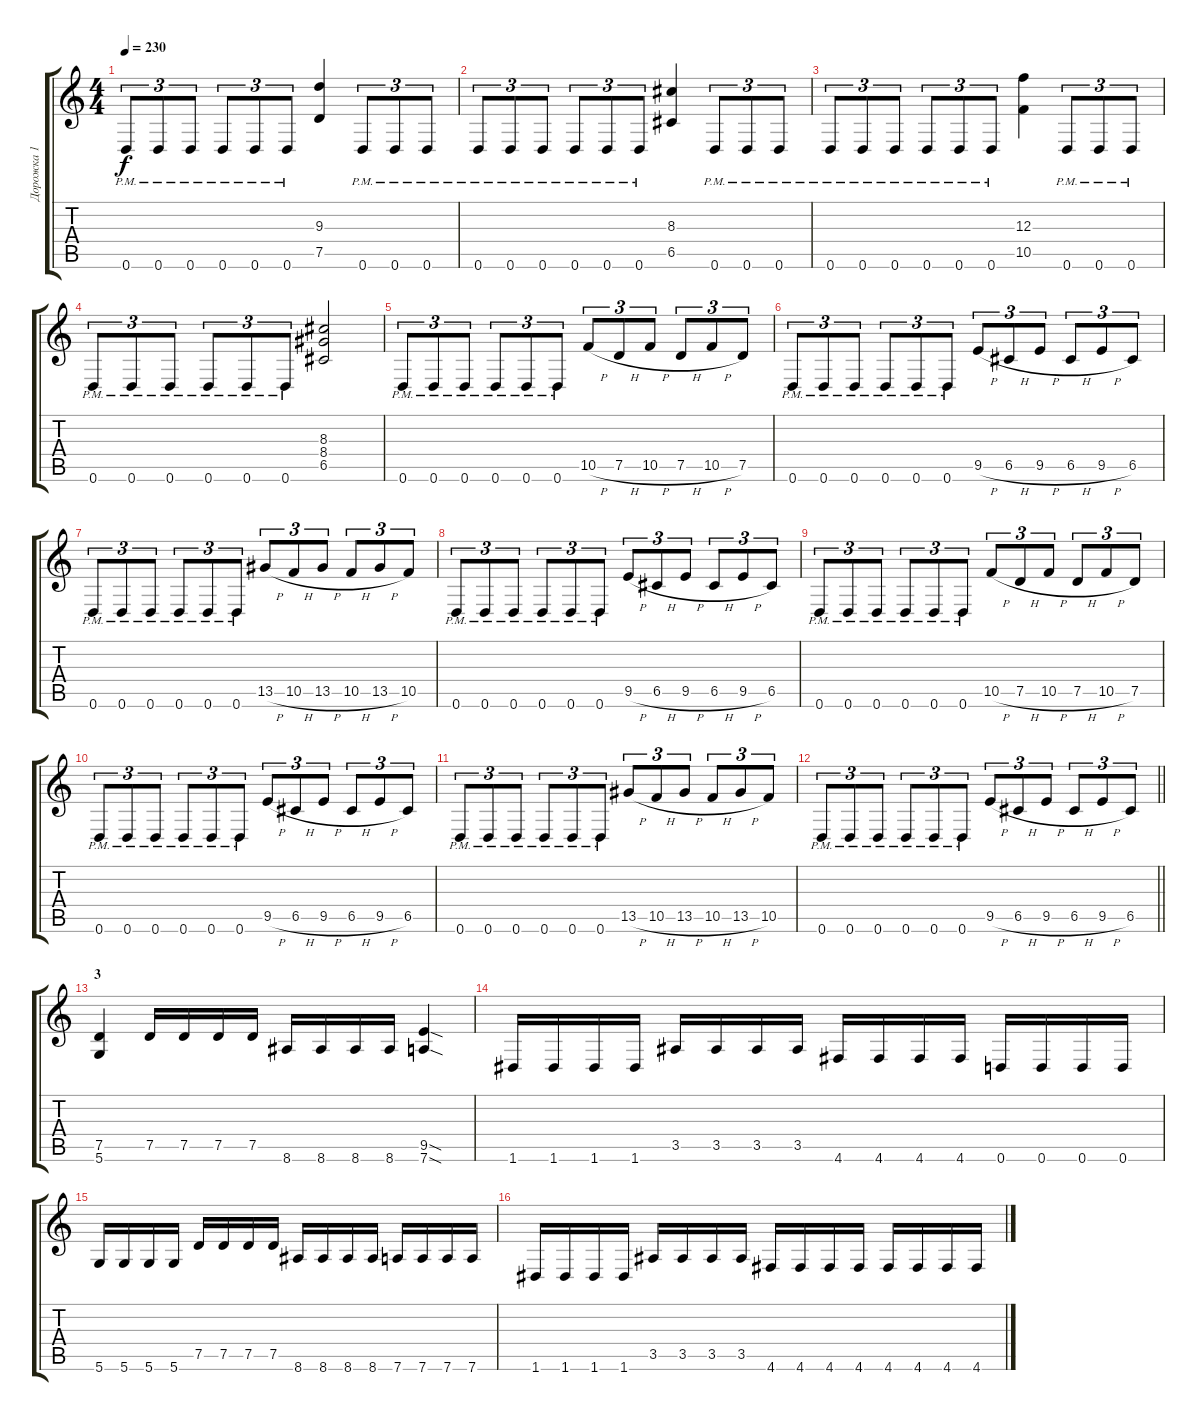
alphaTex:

\track ("Дорожка 1" "Дорожка 1") {instrument distortionguitar}
\staff {score tabs}
\tuning (D4 A3 F3 C3 G2 D2) {hide}
\ts (4 4)
\tempo 230
\clef g2
\ks c
0.6{pm}.8{tu (3 2) dy f} 0.6{pm}.8{tu (3 2)} 0.6{pm}.8{tu (3 2)} 0.6{pm}.8{tu (3 2)} 0.6{pm}.8{tu (3 2)} 0.6{pm}.8{tu (3 2)} (9.3 7.5).4 0.6{pm}.8{tu (3 2)} 0.6{pm}.8{tu (3 2)} 0.6{pm}.8{tu (3 2)} |
0.6{pm}.8{tu (3 2)} 0.6{pm}.8{tu (3 2)} 0.6{pm}.8{tu (3 2)} 0.6{pm}.8{tu (3 2)} 0.6{pm}.8{tu (3 2)} 0.6{pm}.8{tu (3 2)} (8.3 6.5).4 0.6{pm}.8{tu (3 2)} 0.6{pm}.8{tu (3 2)} 0.6{pm}.8{tu (3 2)} |
0.6{pm}.8{tu (3 2)} 0.6{pm}.8{tu (3 2)} 0.6{pm}.8{tu (3 2)} 0.6{pm}.8{tu (3 2)} 0.6{pm}.8{tu (3 2)} 0.6{pm}.8{tu (3 2)} (12.3 10.5).4 0.6{pm}.8{tu (3 2)} 0.6{pm}.8{tu (3 2)} 0.6{pm}.8{tu (3 2)} |
0.6{pm}.8{tu (3 2)} 0.6{pm}.8{tu (3 2)} 0.6{pm}.8{tu (3 2)} 0.6{pm}.8{tu (3 2)} 0.6{pm}.8{tu (3 2)} 0.6{pm}.8{tu (3 2)} (8.3 8.4 6.5).2 |
0.6{pm}.8{tu (3 2)} 0.6{pm}.8{tu (3 2)} 0.6{pm}.8{tu (3 2)} 0.6{pm}.8{tu (3 2)} 0.6{pm}.8{tu (3 2)} 0.6{pm}.8{tu (3 2)} 10.5{h}.8{tu (3 2)} 7.5{h}.8{tu (3 2)} 10.5{h}.8{tu (3 2)} 7.5{h}.8{tu (3 2)} 10.5{h}.8{tu (3 2)} 7.5.8{tu (3 2)} |
0.6{pm}.8{tu (3 2)} 0.6{pm}.8{tu (3 2)} 0.6{pm}.8{tu (3 2)} 0.6{pm}.8{tu (3 2)} 0.6{pm}.8{tu (3 2)} 0.6{pm}.8{tu (3 2)} 9.5{h}.8{tu (3 2)} 6.5{h}.8{tu (3 2)} 9.5{h}.8{tu (3 2)} 6.5{h}.8{tu (3 2)} 9.5{h}.8{tu (3 2)} 6.5.8{tu (3 2)} |
0.6{pm}.8{tu (3 2)} 0.6{pm}.8{tu (3 2)} 0.6{pm}.8{tu (3 2)} 0.6{pm}.8{tu (3 2)} 0.6{pm}.8{tu (3 2)} 0.6{pm}.8{tu (3 2)} 13.5{h}.8{tu (3 2)} 10.5{h}.8{tu (3 2)} 13.5{h}.8{tu (3 2)} 10.5{h}.8{tu (3 2)} 13.5{h}.8{tu (3 2)} 10.5.8{tu (3 2)} |
0.6{pm}.8{tu (3 2)} 0.6{pm}.8{tu (3 2)} 0.6{pm}.8{tu (3 2)} 0.6{pm}.8{tu (3 2)} 0.6{pm}.8{tu (3 2)} 0.6{pm}.8{tu (3 2)} 9.5{h}.8{tu (3 2)} 6.5{h}.8{tu (3 2)} 9.5{h}.8{tu (3 2)} 6.5{h}.8{tu (3 2)} 9.5{h}.8{tu (3 2)} 6.5.8{tu (3 2)} |
0.6{pm}.8{tu (3 2)} 0.6{pm}.8{tu (3 2)} 0.6{pm}.8{tu (3 2)} 0.6{pm}.8{tu (3 2)} 0.6{pm}.8{tu (3 2)} 0.6{pm}.8{tu (3 2)} 10.5{h}.8{tu (3 2)} 7.5{h}.8{tu (3 2)} 10.5{h}.8{tu (3 2)} 7.5{h}.8{tu (3 2)} 10.5{h}.8{tu (3 2)} 7.5.8{tu (3 2)} |
0.6{pm}.8{tu (3 2)} 0.6{pm}.8{tu (3 2)} 0.6{pm}.8{tu (3 2)} 0.6{pm}.8{tu (3 2)} 0.6{pm}.8{tu (3 2)} 0.6{pm}.8{tu (3 2)} 9.5{h}.8{tu (3 2)} 6.5{h}.8{tu (3 2)} 9.5{h}.8{tu (3 2)} 6.5{h}.8{tu (3 2)} 9.5{h}.8{tu (3 2)} 6.5.8{tu (3 2)} |
0.6{pm}.8{tu (3 2)} 0.6{pm}.8{tu (3 2)} 0.6{pm}.8{tu (3 2)} 0.6{pm}.8{tu (3 2)} 0.6{pm}.8{tu (3 2)} 0.6{pm}.8{tu (3 2)} 13.5{h}.8{tu (3 2)} 10.5{h}.8{tu (3 2)} 13.5{h}.8{tu (3 2)} 10.5{h}.8{tu (3 2)} 13.5{h}.8{tu (3 2)} 10.5.8{tu (3 2)} |
\barLineRight lightlight
0.6{pm}.8{tu (3 2)} 0.6{pm}.8{tu (3 2)} 0.6{pm}.8{tu (3 2)} 0.6{pm}.8{tu (3 2)} 0.6{pm}.8{tu (3 2)} 0.6{pm}.8{tu (3 2)} 9.5{h}.8{tu (3 2)} 6.5{h}.8{tu (3 2)} 9.5{h}.8{tu (3 2)} 6.5{h}.8{tu (3 2)} 9.5{h}.8{tu (3 2)} 6.5.8{tu (3 2)} |
\section ("" "3")
(7.5 5.6).4 7.5.16{balance 16} 7.5.16 7.5.16 7.5.16 8.6.16 8.6.16 8.6.16 8.6.16 (9.5{sod} 7.6{sod}).4 |
1.6.16{balance 8} 1.6.16 1.6.16 1.6.16 3.5.16 3.5.16 3.5.16 3.5.16 4.6.16 4.6.16 4.6.16 4.6.16 0.6.16 0.6.16 0.6.16 0.6.16 |
5.6.16 5.6.16 5.6.16 5.6.16 7.5.16 7.5.16 7.5.16 7.5.16 8.6.16 8.6.16 8.6.16 8.6.16 7.6.16 7.6.16 7.6.16 7.6.16 |
1.6.16 1.6.16 1.6.16 1.6.16 3.5.16 3.5.16 3.5.16 3.5.16 4.6.16 4.6.16 4.6.16 4.6.16 4.6.16 4.6.16 4.6.16 4.6.16
